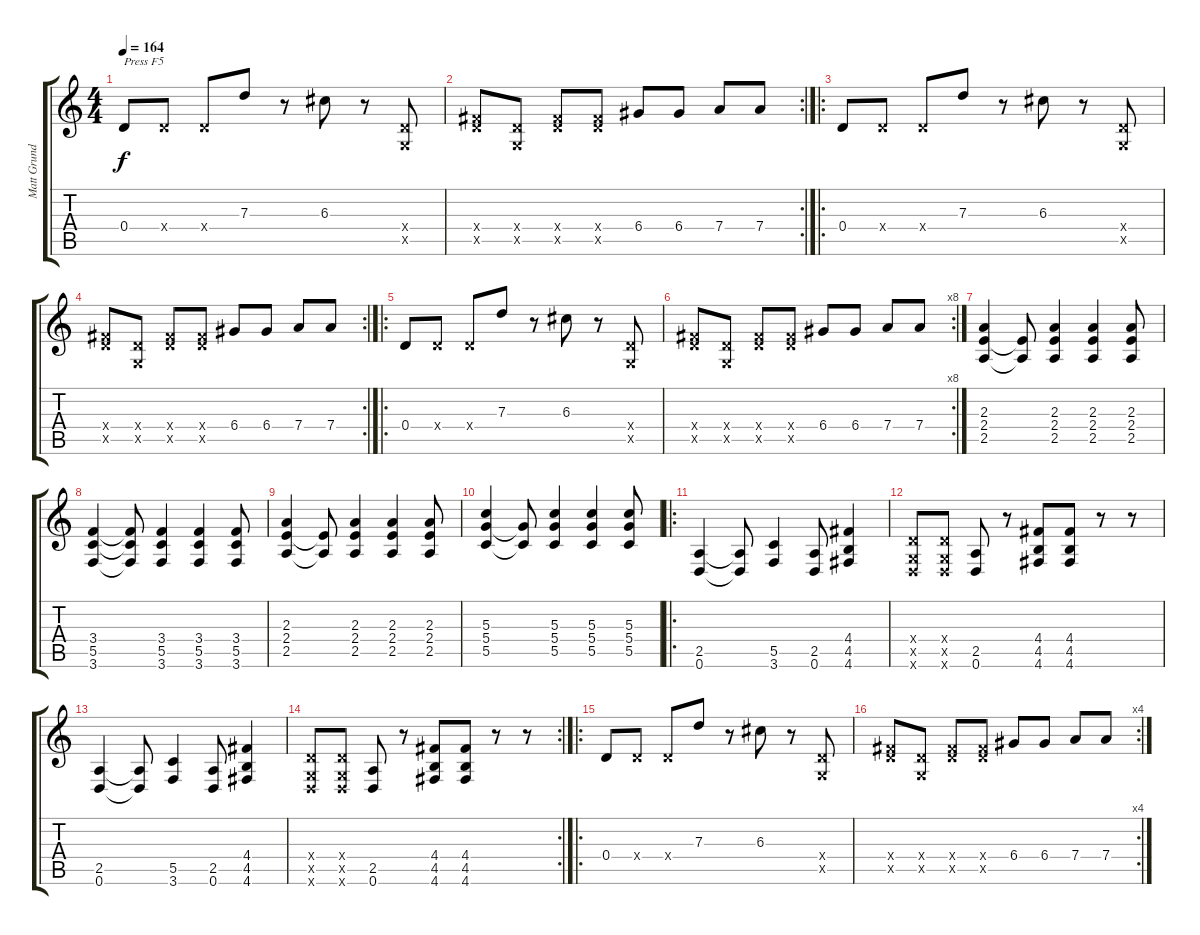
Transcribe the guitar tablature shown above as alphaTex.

\track ("Matt Grundy" "Matt Grund") {instrument distortionguitar}
\staff {score tabs}
\tuning (E4 B3 G3 D3 G2 D2) {hide}
\ts (4 4)
\tempo 164
\clef g2
\ks c
0.4.8{txt "Press F5" dy f instrument distortionguitar} 0.4{x}.8 0.4{x}.8 7.3.8 r.8 6.3.8 r.8 (0.4{x} 0.5{x}).8 |
\rc 2
(0.4{x} 11.5{x}).8 (0.4{x} 0.5{x}).8 (0.4{x} 11.5{x}).8 (0.4{x} 11.5{x}).8 6.4.8 6.4.8 7.4.8 7.4.8 |
\ro
0.4.8 0.4{x}.8 0.4{x}.8 7.3.8 r.8 6.3.8 r.8 (0.4{x} 0.5{x}).8 |
\rc 2
(0.4{x} 11.5{x}).8 (0.4{x} 0.5{x}).8 (0.4{x} 11.5{x}).8 (0.4{x} 11.5{x}).8 6.4.8 6.4.8 7.4.8 7.4.8 |
\ro
0.4.8 0.4{x}.8 0.4{x}.8 7.3.8 r.8 6.3.8 r.8 (0.4{x} 0.5{x}).8 |
\rc 8
(0.4{x} 11.5{x}).8 (0.4{x} 0.5{x}).8 (0.4{x} 11.5{x}).8 (0.4{x} 11.5{x}).8 6.4.8 6.4.8 7.4.8 7.4.8 |
(2.3 2.4 2.5).4 (2.4{t} 2.5{t}).8 (2.3 2.4 2.5).4 (2.3 2.4 2.5).4 (2.3 2.4 2.5).8 |
(3.4 5.5 3.6).4 (3.4{t} 5.5{t} 3.6{t}).8 (3.4 5.5 3.6).4 (3.4 5.5 3.6).4 (3.4 5.5 3.6).8 |
(2.3 2.4 2.5).4 (2.4{t} 2.5{t}).8 (2.3 2.4 2.5).4 (2.3 2.4 2.5).4 (2.3 2.4 2.5).8 |
(5.3 5.4 5.5).4 (5.4{t} 5.5{t}).8 (5.3 5.4 5.5).4 (5.3 5.4 5.5).4 (5.3 5.4 5.5).8 |
\ro
(2.5 0.6).4 (2.5{t} 0.6{t}).8 (5.5 3.6).4 (2.5 0.6).8 (4.4 4.5 4.6).4 |
(0.4{x} 0.5{x} 0.6{x}).8 (0.4{x} 0.5{x} 0.6{x}).8 (2.5 0.6).8 r.8 (4.4 4.5 4.6).8 (4.4 4.5 4.6).8 r.8 r.8 |
(2.5 0.6).4 (2.5{t} 0.6{t}).8 (5.5 3.6).4 (2.5 0.6).8 (4.4 4.5 4.6).4 |
\rc 2
(0.4{x} 0.5{x} 0.6{x}).8 (0.4{x} 0.5{x} 0.6{x}).8 (2.5 0.6).8 r.8 (4.4 4.5 4.6).8 (4.4 4.5 4.6).8 r.8 r.8 |
\ro
0.4.8 0.4{x}.8 0.4{x}.8 7.3.8 r.8 6.3.8 r.8 (0.4{x} 0.5{x}).8 |
\rc 4
(0.4{x} 11.5{x}).8 (0.4{x} 0.5{x}).8 (0.4{x} 11.5{x}).8 (0.4{x} 11.5{x}).8 6.4.8 6.4.8 7.4.8 7.4.8
